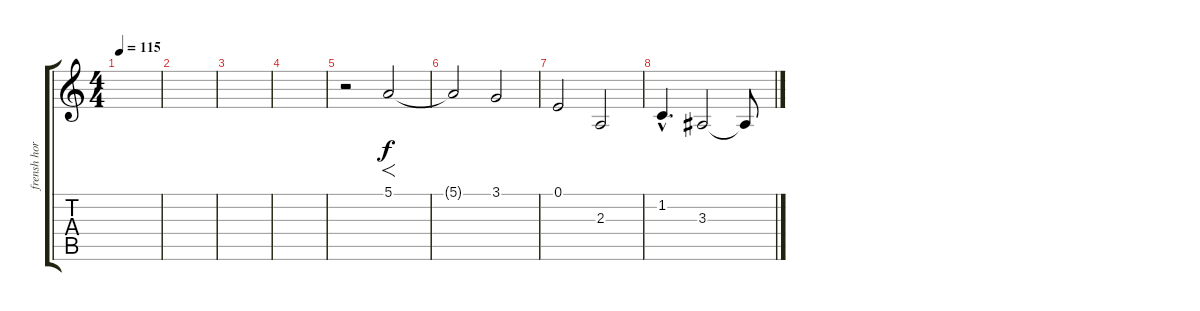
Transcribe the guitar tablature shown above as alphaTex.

\track ("frensh horn" "frensh hor") {instrument frenchhorn}
\staff {score tabs}
\tuning (E4 B3 G3 D3 A2 E2) {hide}
\ts (4 4)
\tempo 115
\clef g2
\ks c
|
|
|
|
r.2 5.1.2{f} |
5.1{t}.2 3.1.2 |
0.1.2 2.3.2 |
1.2{hac}.4{d} 3.3.2 3.3{t}.8
